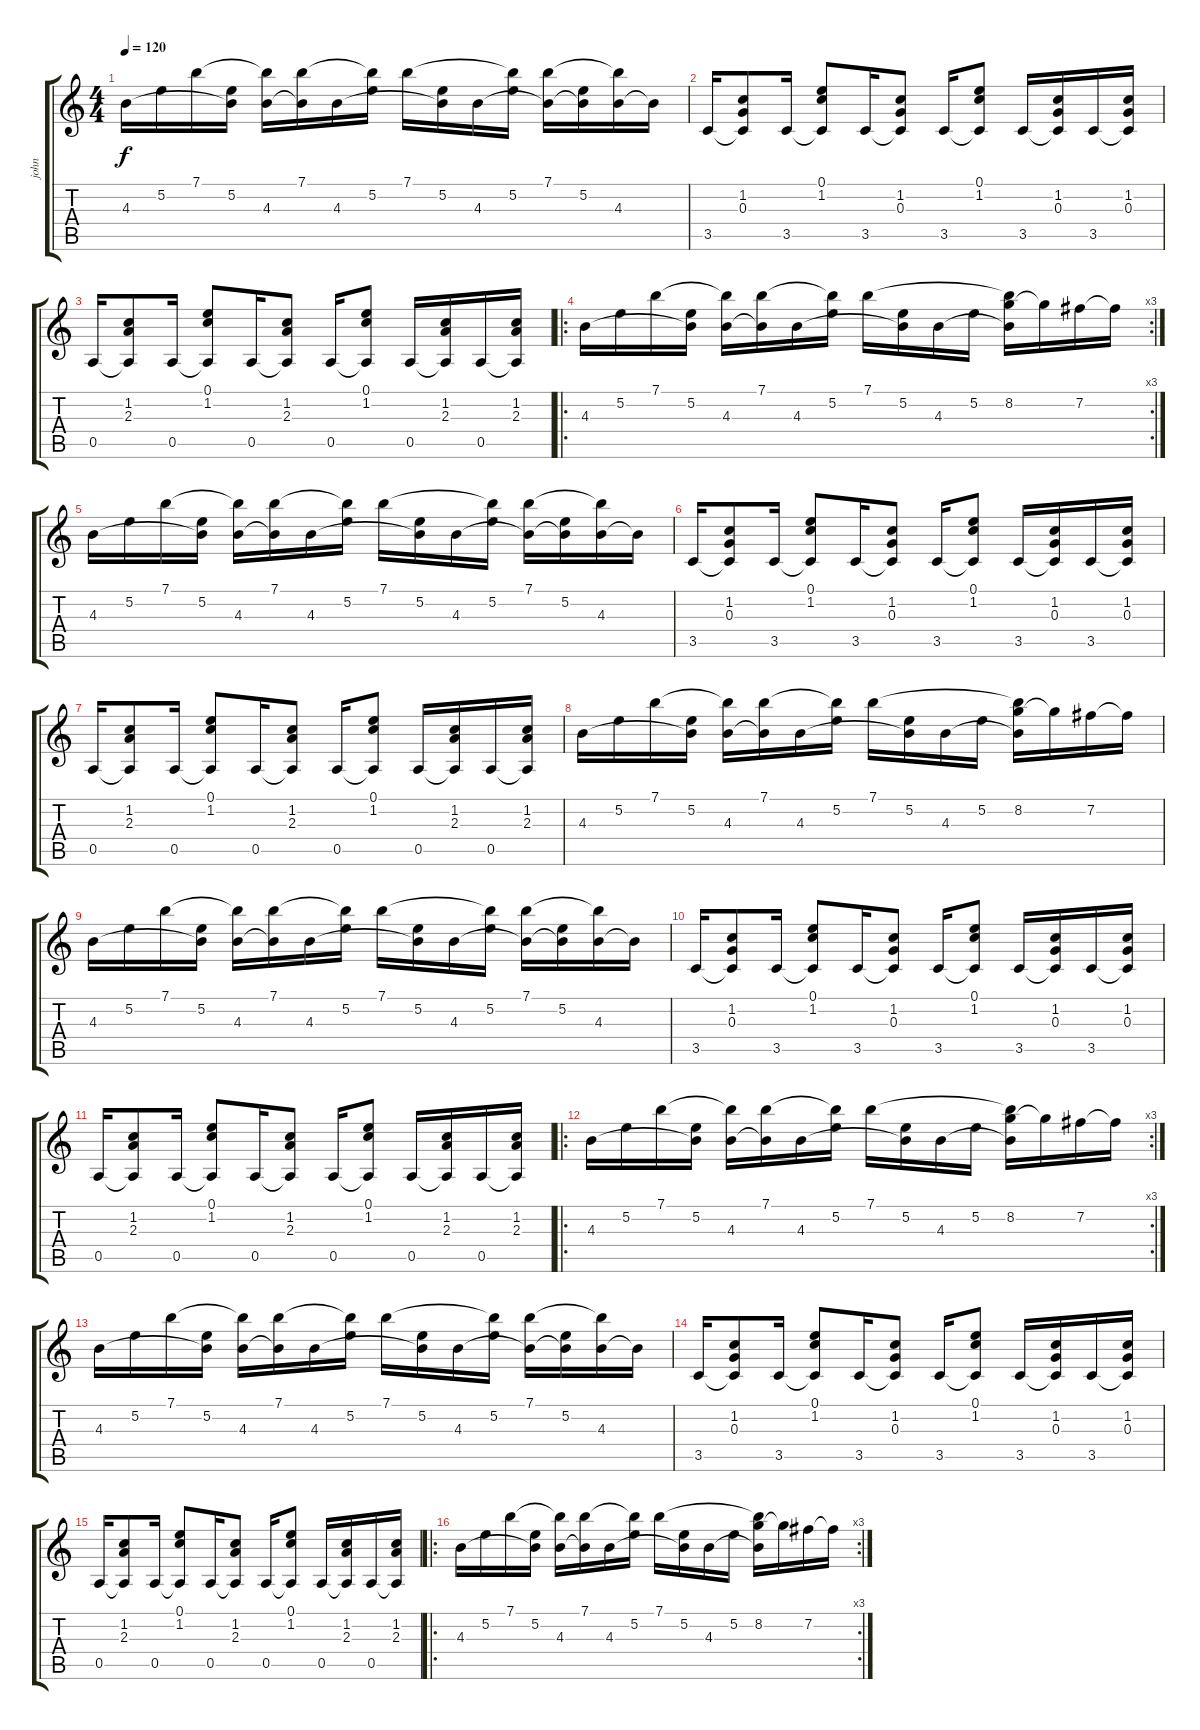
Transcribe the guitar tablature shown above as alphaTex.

\track ("john" "john") {instrument acousticguitarsteel}
\staff {score tabs}
\tuning (E4 B3 G3 D3 A2 E2) {hide}
\ts (4 4)
\tempo 120
\clef g2
\ks c
4.3.16{dy f} 5.2.16 7.1.16 (5.2 4.3{t}).16 (7.1{t} 4.3).16 (7.1 4.3{t}).16 4.3.16 (7.1{t} 5.2).16 7.1.16 (5.2 4.3{t}).16 4.3.16 (7.1{t} 5.2).16 (7.1 4.3{t}).16 (5.2 4.3{t}).16 (7.1{t} 4.3).16 4.3{t}.16 |
3.5.16 (1.2 0.3 3.5{t}).8 3.5.16 (0.1 1.2 3.5{t}).8 3.5.16 (1.2 0.3 3.5{t}).8 3.5.16 (0.1 1.2 3.5{t}).8 3.5.16 (1.2 0.3 3.5{t}).16 3.5.16 (1.2 0.3 3.5{t}).16 |
0.5.16 (1.2 2.3 0.5{t}).8 0.5.16 (0.1 1.2 0.5{t}).8 0.5.16 (1.2 2.3 0.5{t}).8 0.5.16 (0.1 1.2 0.5{t}).8 0.5.16 (1.2 2.3 0.5{t}).16 0.5.16 (1.2 2.3 0.5{t}).16 |
\ro
\rc 3
4.3.16 5.2.16 7.1.16 (5.2 4.3{t}).16 (7.1{t} 4.3).16 (7.1 4.3{t}).16 4.3.16 (7.1{t} 5.2).16 7.1.16 (5.2 4.3{t}).16 4.3.16 5.2.16 (7.1{t} 8.2 4.3{t}).16 8.2{t}.16 7.2.16 7.2{t}.16 |
4.3.16 5.2.16 7.1.16 (5.2 4.3{t}).16 (7.1{t} 4.3).16 (7.1 4.3{t}).16 4.3.16 (7.1{t} 5.2).16 7.1.16 (5.2 4.3{t}).16 4.3.16 (7.1{t} 5.2).16 (7.1 4.3{t}).16 (5.2 4.3{t}).16 (7.1{t} 4.3).16 4.3{t}.16 |
3.5.16 (1.2 0.3 3.5{t}).8 3.5.16 (0.1 1.2 3.5{t}).8 3.5.16 (1.2 0.3 3.5{t}).8 3.5.16 (0.1 1.2 3.5{t}).8 3.5.16 (1.2 0.3 3.5{t}).16 3.5.16 (1.2 0.3 3.5{t}).16 |
0.5.16 (1.2 2.3 0.5{t}).8 0.5.16 (0.1 1.2 0.5{t}).8 0.5.16 (1.2 2.3 0.5{t}).8 0.5.16 (0.1 1.2 0.5{t}).8 0.5.16 (1.2 2.3 0.5{t}).16 0.5.16 (1.2 2.3 0.5{t}).16 |
4.3.16 5.2.16 7.1.16 (5.2 4.3{t}).16 (7.1{t} 4.3).16 (7.1 4.3{t}).16 4.3.16 (7.1{t} 5.2).16 7.1.16 (5.2 4.3{t}).16 4.3.16 5.2.16 (7.1{t} 8.2 4.3{t}).16 8.2{t}.16 7.2.16 7.2{t}.16 |
4.3.16 5.2.16 7.1.16 (5.2 4.3{t}).16 (7.1{t} 4.3).16 (7.1 4.3{t}).16 4.3.16 (7.1{t} 5.2).16 7.1.16 (5.2 4.3{t}).16 4.3.16 (7.1{t} 5.2).16 (7.1 4.3{t}).16 (5.2 4.3{t}).16 (7.1{t} 4.3).16 4.3{t}.16 |
3.5.16 (1.2 0.3 3.5{t}).8 3.5.16 (0.1 1.2 3.5{t}).8 3.5.16 (1.2 0.3 3.5{t}).8 3.5.16 (0.1 1.2 3.5{t}).8 3.5.16 (1.2 0.3 3.5{t}).16 3.5.16 (1.2 0.3 3.5{t}).16 |
0.5.16 (1.2 2.3 0.5{t}).8 0.5.16 (0.1 1.2 0.5{t}).8 0.5.16 (1.2 2.3 0.5{t}).8 0.5.16 (0.1 1.2 0.5{t}).8 0.5.16 (1.2 2.3 0.5{t}).16 0.5.16 (1.2 2.3 0.5{t}).16 |
\ro
\rc 3
4.3.16 5.2.16 7.1.16 (5.2 4.3{t}).16 (7.1{t} 4.3).16 (7.1 4.3{t}).16 4.3.16 (7.1{t} 5.2).16 7.1.16 (5.2 4.3{t}).16 4.3.16 5.2.16 (7.1{t} 8.2 4.3{t}).16 8.2{t}.16 7.2.16 7.2{t}.16 |
4.3.16 5.2.16 7.1.16 (5.2 4.3{t}).16 (7.1{t} 4.3).16 (7.1 4.3{t}).16 4.3.16 (7.1{t} 5.2).16 7.1.16 (5.2 4.3{t}).16 4.3.16 (7.1{t} 5.2).16 (7.1 4.3{t}).16 (5.2 4.3{t}).16 (7.1{t} 4.3).16 4.3{t}.16 |
3.5.16 (1.2 0.3 3.5{t}).8 3.5.16 (0.1 1.2 3.5{t}).8 3.5.16 (1.2 0.3 3.5{t}).8 3.5.16 (0.1 1.2 3.5{t}).8 3.5.16 (1.2 0.3 3.5{t}).16 3.5.16 (1.2 0.3 3.5{t}).16 |
0.5.16 (1.2 2.3 0.5{t}).8 0.5.16 (0.1 1.2 0.5{t}).8 0.5.16 (1.2 2.3 0.5{t}).8 0.5.16 (0.1 1.2 0.5{t}).8 0.5.16 (1.2 2.3 0.5{t}).16 0.5.16 (1.2 2.3 0.5{t}).16 |
\ro
\rc 3
4.3.16 5.2.16 7.1.16 (5.2 4.3{t}).16 (7.1{t} 4.3).16 (7.1 4.3{t}).16 4.3.16 (7.1{t} 5.2).16 7.1.16 (5.2 4.3{t}).16 4.3.16 5.2.16 (7.1{t} 8.2 4.3{t}).16 8.2{t}.16 7.2.16 7.2{t}.16
